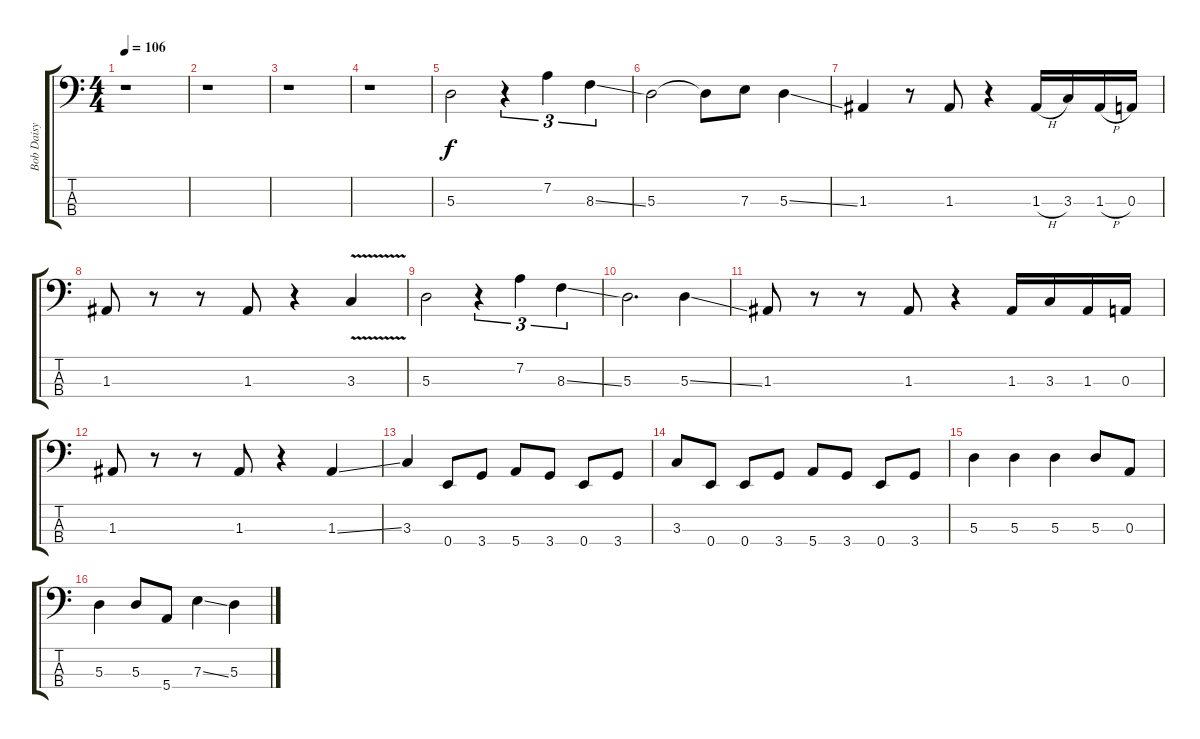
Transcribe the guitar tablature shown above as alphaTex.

\track ("Bob Daisy" "Bob Daisy") {instrument electricbassfinger}
\staff {score tabs}
\tuning (G2 D2 A1 E1) {hide}
\ts (4 4)
\tempo 106
\clef f4
\ks c
r.1{dy f} |
r.1 |
r.1 |
r.1 |
5.3.2 r.4{tu (3 2)} 7.2.4{tu (3 2)} 8.3{ss}.4{tu (3 2)} |
5.3.2 5.3{t}.8 7.3.8 5.3{ss}.4 |
1.3.4 r.8 1.3.8 r.4 1.3{h}.16 3.3.16 1.3{h}.16 0.3.16 |
1.3.8 r.8 r.8 1.3.8 r.4 3.3{v}.4 |
5.3.2 r.4{tu (3 2)} 7.2.4{tu (3 2)} 8.3{ss}.4{tu (3 2)} |
5.3.2{d} 5.3{ss}.4 |
1.3.8 r.8 r.8 1.3.8 r.4 1.3.16 3.3.16 1.3.16 0.3.16 |
1.3.8 r.8 r.8 1.3.8 r.4 1.3{ss}.4 |
3.3.4 0.4.8 3.4.8 5.4.8 3.4.8 0.4.8 3.4.8 |
3.3.8 0.4.8 0.4.8 3.4.8 5.4.8 3.4.8 0.4.8 3.4.8 |
5.3.4 5.3.4 5.3.4 5.3.8 0.3.8 |
5.3.4 5.3.8 5.4.8 7.3{ss}.4 5.3.4
